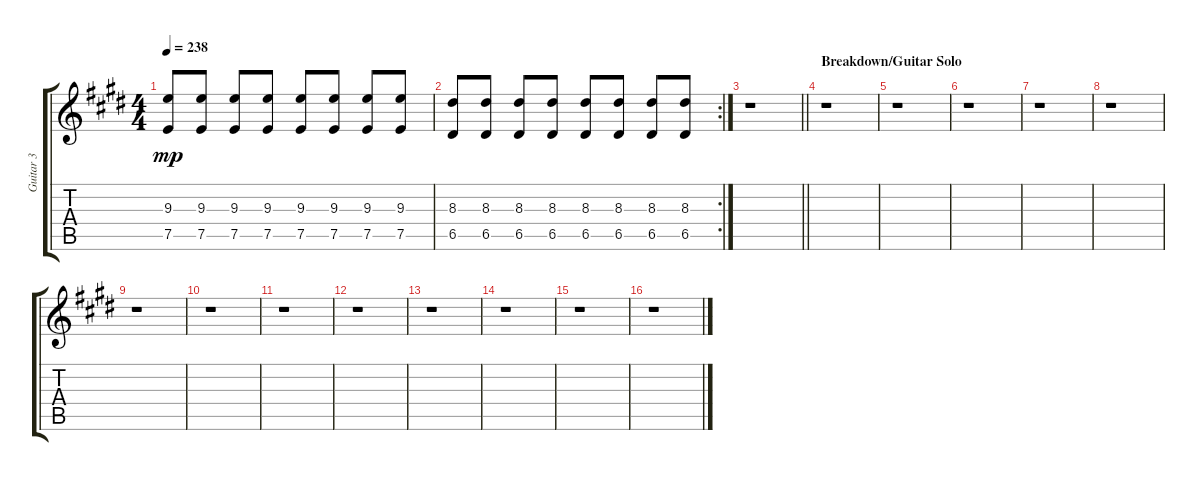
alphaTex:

\track ("Guitar 3" "Guitar 3") {instrument distortionguitar}
\staff {score tabs}
\tuning (E4 B3 G3 D3 A2 E2) {hide}
\ts (4 4)
\tempo 238
\clef g2
\ks c#minor
(9.3 7.5).8{dy mp} (9.3 7.5).8 (9.3 7.5).8 (9.3 7.5).8 (9.3 7.5).8 (9.3 7.5).8 (9.3 7.5).8 (9.3 7.5).8 |
\rc 2
(8.3 6.5).8 (8.3 6.5).8 (8.3 6.5).8 (8.3 6.5).8 (8.3 6.5).8 (8.3 6.5).8 (8.3 6.5).8 (8.3 6.5).8 |
\barLineRight lightlight
\ks e
r.1 |
\section ("" "Breakdown/Guitar Solo")
\ks c#minor
r.1 |
r.1 |
r.1 |
\ks e
r.1 |
\ks c#minor
r.1 |
\ks e
r.1 |
\ks c#minor
r.1 |
r.1 |
\ks e
r.1 |
\ks c#minor
r.1 |
r.1 |
r.1 |
\ks e
r.1
